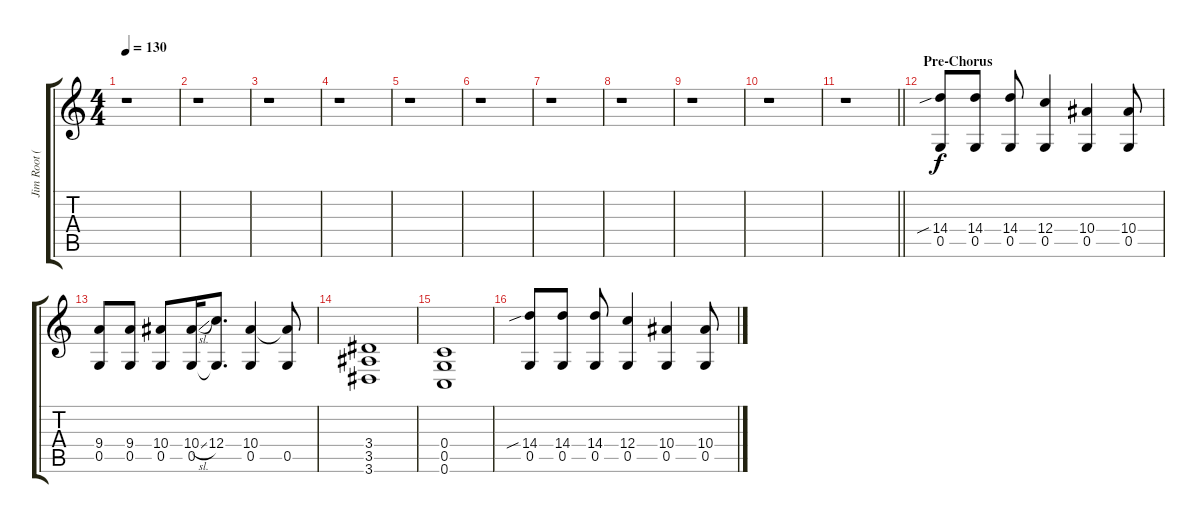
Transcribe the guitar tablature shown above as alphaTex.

\track ("Jim Root (Dirty)" "Jim Root (") {instrument overdrivenguitar}
\staff {score tabs}
\tuning (D4 A3 F3 C3 G2 C2) {hide}
\ts (4 4)
\tempo 130
\clef g2
\ks c
r.1{dy f} |
r.1 |
r.1 |
r.1 |
r.1 |
r.1 |
r.1 |
r.1 |
r.1 |
r.1 |
\barLineRight lightlight
r.1 |
\section ("" "Pre-Chorus")
(14.4{sib} 0.5).8{volume 12} (14.4 0.5).8 (14.4 0.5).8 (12.4 0.5).4 (10.4 0.5).4 (10.4 0.5).8 |
(9.4 0.5).8 (9.4 0.5).8 (10.4 0.5).8 (10.4{sl} 0.5).16 (12.4 0.5{t}).8{d} (10.4 0.5).4 (10.4{t} 0.5).8 |
(3.4 3.5 3.6).1 |
(0.4 0.5 0.6).1 |
(14.4{sib} 0.5).8 (14.4 0.5).8 (14.4 0.5).8 (12.4 0.5).4 (10.4 0.5).4 (10.4 0.5).8
